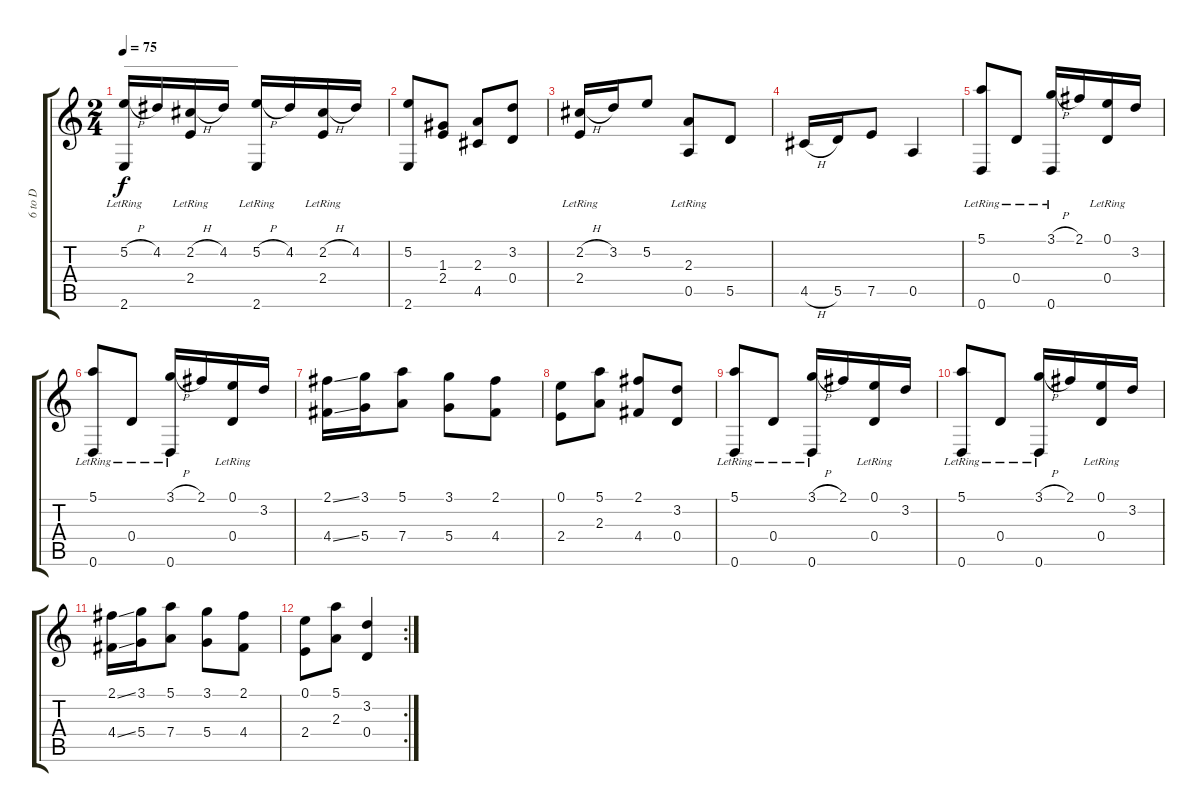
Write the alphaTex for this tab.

\track ("6 to D" "6 to D") {instrument acousticguitarnylon}
\staff {score tabs}
\tuning (E4 B3 G3 D3 A2 D2) {hide}
\ts (2 4)
\tempo 75
\clef g2
\ks c
(5.2{h} 2.6{lr}).16{txt "___________________" dy f} 4.2.16 (2.2{h} 2.4{lr}).16 4.2.16 (5.2{h} 2.6{lr}).16 4.2.16 (2.2{h} 2.4{lr}).16 4.2.16 |
(5.2 2.6).8 (1.3 2.4).8 (2.3 4.5).8 (3.2 0.4).8 |
(2.2{h} 2.4{lr}).16 3.2.16 5.2.8 (2.3{lr} 0.5).8 5.5.8 |
4.5{h}.16 5.5.16 7.5.8 0.5.4 |
(5.1{lr} 0.6{lr}).8 0.4{lr}.8 (3.1{h} 0.6{lr}).16 2.1.16 (0.1 0.4{lr}).16 3.2.16 |
(5.1{lr} 0.6{lr}).8 0.4{lr}.8 (3.1{h} 0.6{lr}).16 2.1.16 (0.1 0.4{lr}).16 3.2.16 |
(2.1{ss} 4.4{ss}).16 (3.1 5.4).16 (5.1 7.4).8 (3.1 5.4).8 (2.1 4.4).8 |
(0.1 2.4).8 (5.1 2.3).8 (2.1 4.4).8 (3.2 0.4).8 |
(5.1{lr} 0.6{lr}).8 0.4{lr}.8 (3.1{h} 0.6{lr}).16 2.1.16 (0.1 0.4{lr}).16 3.2.16 |
(5.1{lr} 0.6{lr}).8 0.4{lr}.8 (3.1{h} 0.6{lr}).16 2.1.16 (0.1 0.4{lr}).16 3.2.16 |
(2.1{ss} 4.4{ss}).16 (3.1 5.4).16 (5.1 7.4).8 (3.1 5.4).8 (2.1 4.4).8 |
\rc 2
(0.1 2.4).8 (5.1 2.3).8 (3.2 0.4).4
